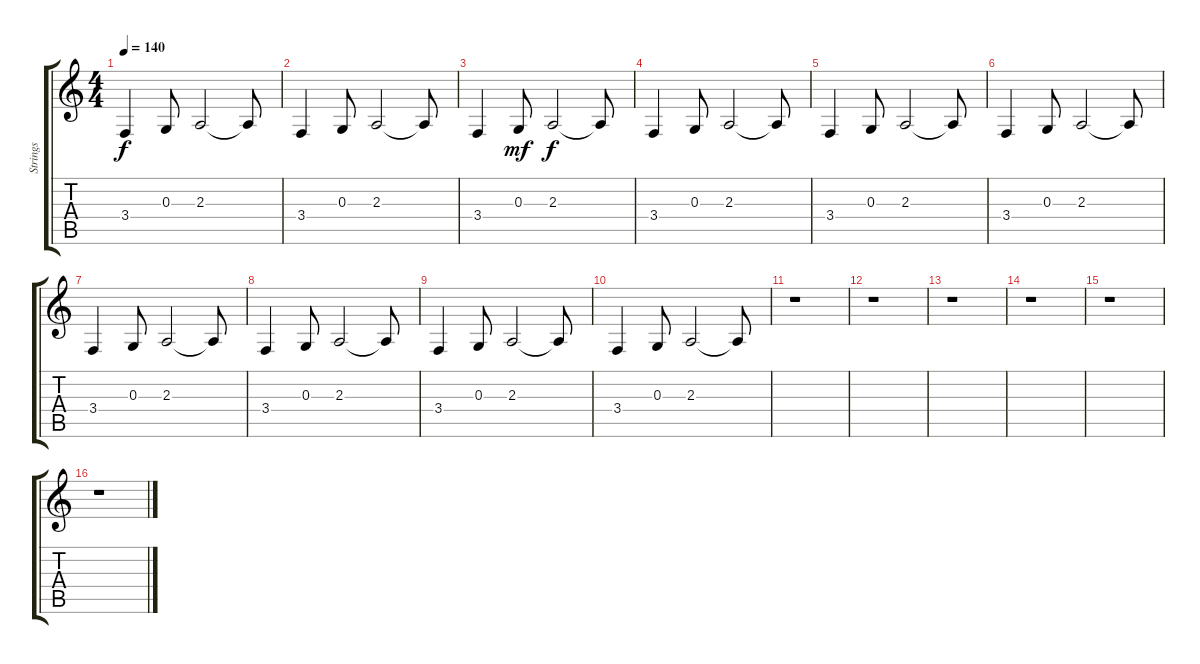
\track ("Strings" "Strings") {instrument synthstrings1}
\staff {score tabs}
\tuning (E4 B3 G3 D3 A2 E2) {hide}
\ts (4 4)
\tempo 140
\clef g2
\ks c
3.4.4{dy f} 0.3.8 2.3.2 2.3{t}.8 |
3.4.4 0.3.8 2.3.2 2.3{t}.8 |
3.4.4 0.3.8{dy mf} 2.3.2{dy f} 2.3{t}.8 |
3.4.4 0.3.8 2.3.2 2.3{t}.8 |
3.4.4 0.3.8 2.3.2 2.3{t}.8 |
3.4.4 0.3.8 2.3.2 2.3{t}.8 |
3.4.4 0.3.8 2.3.2 2.3{t}.8 |
3.4.4 0.3.8 2.3.2 2.3{t}.8 |
3.4.4 0.3.8 2.3.2 2.3{t}.8 |
3.4.4 0.3.8 2.3.2 2.3{t}.8 |
r.1 |
r.1 |
r.1 |
r.1 |
r.1 |
r.1
